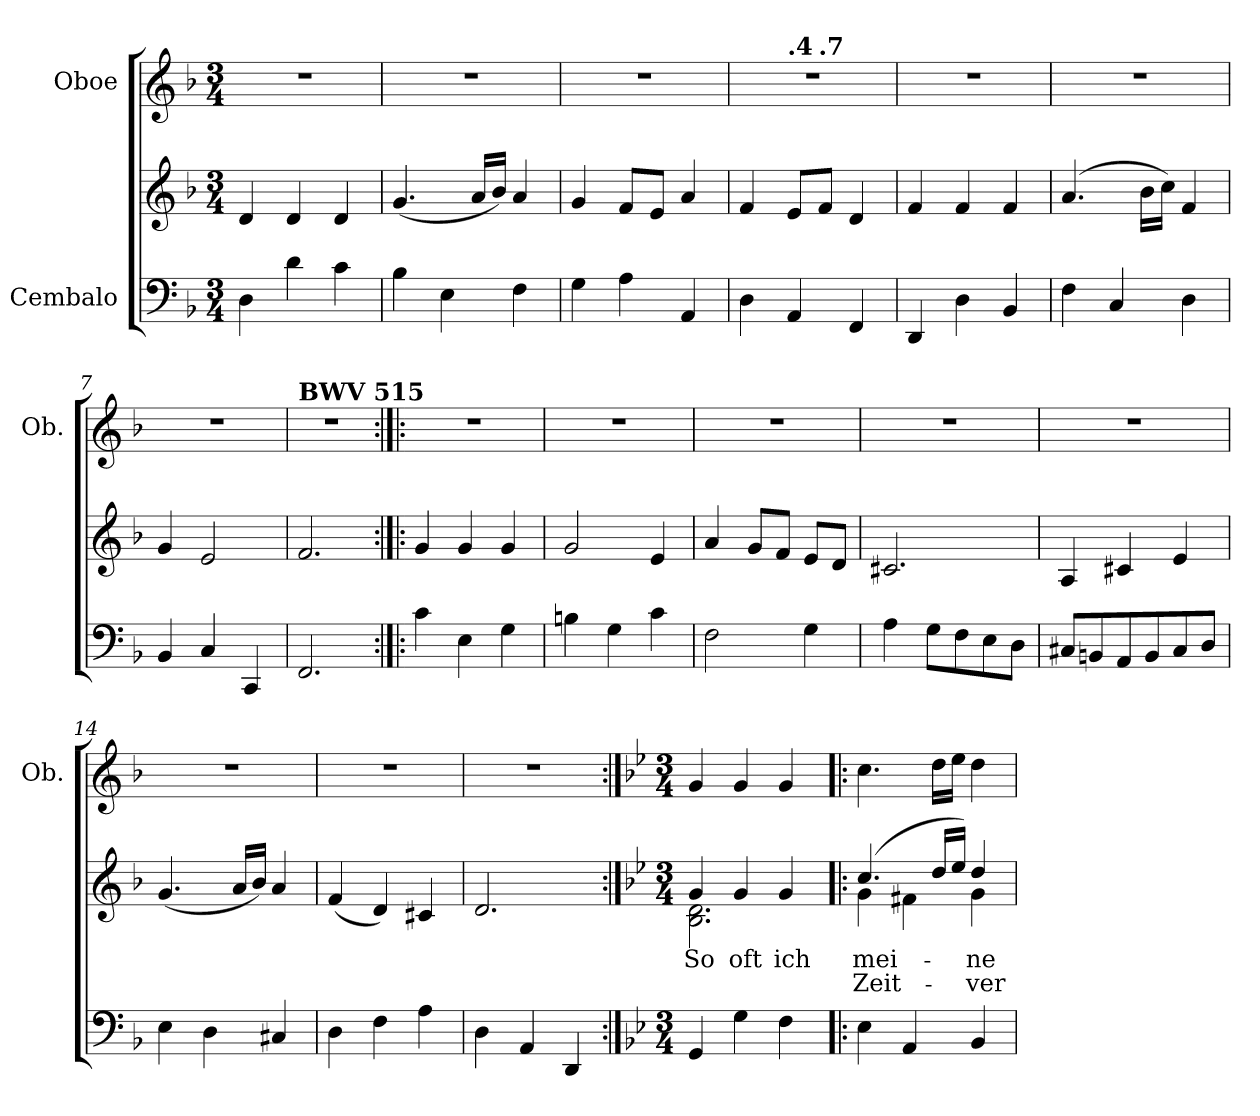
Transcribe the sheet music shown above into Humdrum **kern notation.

**kern	**kern	**text	**text	**kern
*part2	*part2	*part2	*part2	*part1
*staff3	*staff2	*staff2	*staff2	*staff1
*I"Cembalo	*	*	*	*I"Oboe
*	*	*	*	*I'Ob.
*clefF4	*clefG2	*	*	*clefG2
*k[b-]	*k[b-]	*	*	*k[b-]
*M3/4	*M3/4	*	*	*M3/4
*MM102	*MM102	*	*	*MM102
=1	=1	=1	=1	=1
4D\	4d/	.	.	2.r
4d\	4d/	.	.	.
4c\	4d/	.	.	.
=2	=2	=2	=2	=2
4B-\	(<4.g/	.	.	2.r
4E\	.	.	.	.
.	16a/LL	.	.	.
.	16b-/JJ)	.	.	.
4F\	4a/	.	.	.
=3	=3	=3	=3	=3
4G\	4g/	.	.	2.r
4A\	8f/L	.	.	.
.	8e/J	.	.	.
4AA/	4a/	.	.	.
=4	=4	=4	=4	=4
*	*	*	*	*MM101
!	!	!	!	!LO:TX:a:B:t=.4
*	*	*	*	*^
*	*	*	*	*	*^
*	*	*	*	*	*	*^
4D\	4f/	.	.	2.r	4ryy	4.ryy	2ryy
*	*	*	*	*MM98	*	*	*
!	!	!	!	!	!LO:TX:a:B:t=.4	!	!
4AA/	8e/L	.	.	.	2ryy	.	.
*	*	*	*	*MM95	*	*	*
!	!	!	!	!	!	!LO:TX:a:B:t=.7	!
.	8f/J	.	.	.	.	4.ryy	.
*	*	*	*	*MM92	*	*	*
4FF/	4d/	.	.	.	.	.	4ryy
*	*	*	*	*v	*v	*v	*v
=5	=5	=5	=5	=5
*	*	*	*	*MM102
4DD/	4f/	.	.	2.r
4D\	4f/	.	.	.
4BB-/	4f/	.	.	.
=6	=6	=6	=6	=6
4F\	(>4.a/	.	.	2.r
4C/	.	.	.	.
.	16b-\LL	.	.	.
.	16cc\JJ)	.	.	.
4D\	4f/	.	.	.
=7	=7	=7	=7	=7
4BB-/	4g/	.	.	2.r
4C/	2e/	.	.	.
4CC/	.	.	.	.
=8	=8	=8	=8	=8
!	!	!	!	!LO:TX:B:t=BWV 515
2.FF/	2.f/	.	.	2.r
!!LO:LB:g=z
=9:|!|:	=9:|!|:	=9:|!|:	=9:|!|:	=9:|!|:
4c\	4g/	.	.	2.r
4E\	4g/	.	.	.
4G\	4g/	.	.	.
=10	=10	=10	=10	=10
4Bn\	2g/	.	.	2.r
4G\	.	.	.	.
4c\	4e/	.	.	.
=11	=11	=11	=11	=11
2F\	4a/	.	.	2.r
.	8g/L	.	.	.
.	8f/J	.	.	.
4G\	8e/L	.	.	.
.	8d/J	.	.	.
=12	=12	=12	=12	=12
4A\	2.c#X/	.	.	2.r
8G\L	.	.	.	.
8F\	.	.	.	.
8E\	.	.	.	.
8D\J	.	.	.	.
=13	=13	=13	=13	=13
8C#X/L	4A/	.	.	2.r
8BBn/	.	.	.	.
8AA/	4c#X/	.	.	.
8BB/	.	.	.	.
8C#/	4e/	.	.	.
8D/J	.	.	.	.
=14	=14	=14	=14	=14
4E\	(<4.g/	.	.	2.r
4D\	.	.	.	.
.	16a/LL	.	.	.
.	16b-/JJ)	.	.	.
4C#X/	4a/	.	.	.
=15	=15	=15	=15	=15
4D\	(<4f/	.	.	2.r
4F\	4d/)	.	.	.
4A\	4c#X/	.	.	.
=16	=16	=16	=16	=16
4D\	2.d/	.	.	2.r
4AA/	.	.	.	.
4DD/	.	.	.	.
!!LO:LB:g=z
=1:|!	=1:|!	=1:|!	=1:|!	=1:|!
*k[b-e-]	*k[b-e-]	*	*	*k[b-e-]
*M3/4	*M3/4	*	*	*M3/4
!	!	!LO:LY:b	!	!
*	*^	*	*	*
4GG/	4g/	2.B-!\ 2.d!\	So	.	4g/
!	!	!	!LO:LY:b	!	!
4G\	4g/	.	oft	.	4g/
!	!	!	!LO:LY:b	!	!
4F\	4g/	.	ich	.	4g/
=2!|:	=2!|:	=2!|:	=2!|:	=2!|:	=2!|:
!	!	!	!LO:LY:b	!LO:LY:b	!
4E-\	(>4.cc/	4g!\	mei-	Zeit-	4.cc\
4AA/	.	4f#X!\	.	.	.
.	16dd/LL	.	.	.	16dd\LL
.	16ee-/JJ)	.	.	.	16ee-\JJ
!	!	!	!LO:LY:b	!LO:LY:b	!
4BB-/	4dd/	4g!\	-ne	-ver-	4dd\
*	*v	*v	*	*	*
=	=	=	=	=
*-	*-	*-	*-	*-
